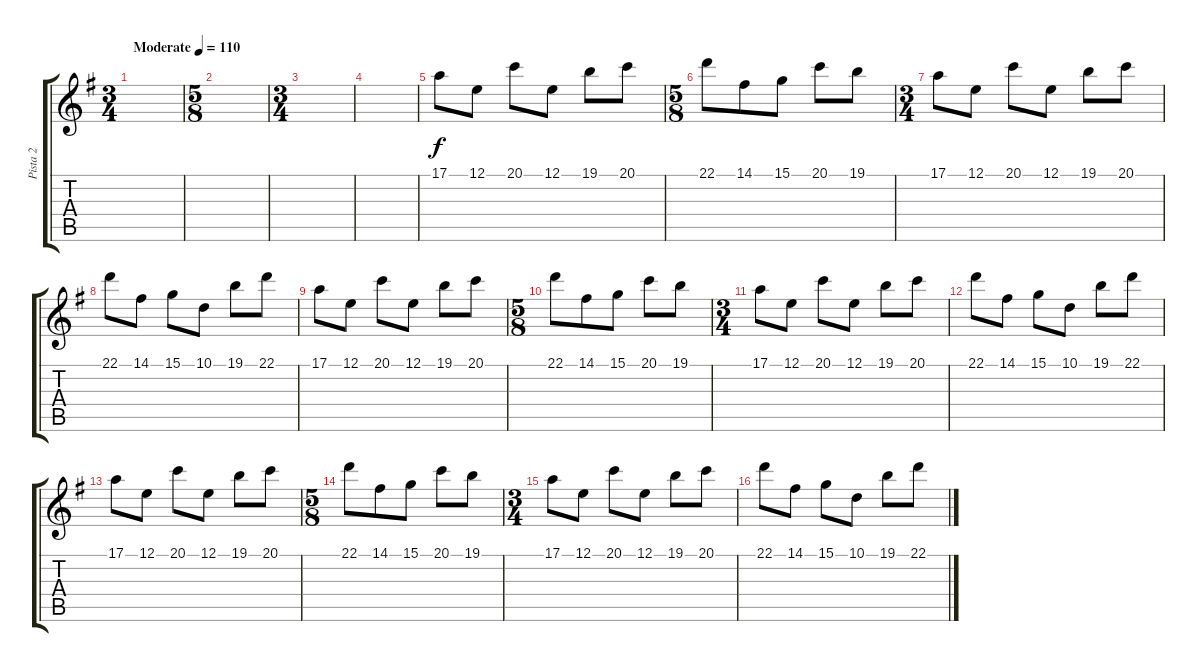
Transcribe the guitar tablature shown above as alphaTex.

\track ("Pista 2" "Pista 2") {instrument acousticgrandpiano}
\staff {score tabs}
\tuning (E4 B3 G3 D3 A2 E2) {hide}
\ts (3 4)
\tempo (110 "Moderate")
\clef g2
\ks g
|
\ts (5 8)
|
\ts (3 4)
|
|
17.1.8 12.1.8 20.1.8 12.1.8 19.1.8 20.1.8 |
\ts (5 8)
22.1.8 14.1.8 15.1.8 20.1.8 19.1.8 |
\ts (3 4)
17.1.8 12.1.8 20.1.8 12.1.8 19.1.8 20.1.8 |
22.1.8 14.1.8 15.1.8 10.1.8 19.1.8 22.1.8 |
17.1.8 12.1.8 20.1.8 12.1.8 19.1.8 20.1.8 |
\ts (5 8)
22.1.8 14.1.8 15.1.8 20.1.8 19.1.8 |
\ts (3 4)
17.1.8 12.1.8 20.1.8 12.1.8 19.1.8 20.1.8 |
22.1.8 14.1.8 15.1.8 10.1.8 19.1.8 22.1.8 |
17.1.8 12.1.8 20.1.8 12.1.8 19.1.8 20.1.8 |
\ts (5 8)
22.1.8 14.1.8 15.1.8 20.1.8 19.1.8 |
\ts (3 4)
17.1.8 12.1.8 20.1.8 12.1.8 19.1.8 20.1.8 |
22.1.8 14.1.8 15.1.8 10.1.8 19.1.8 22.1.8
